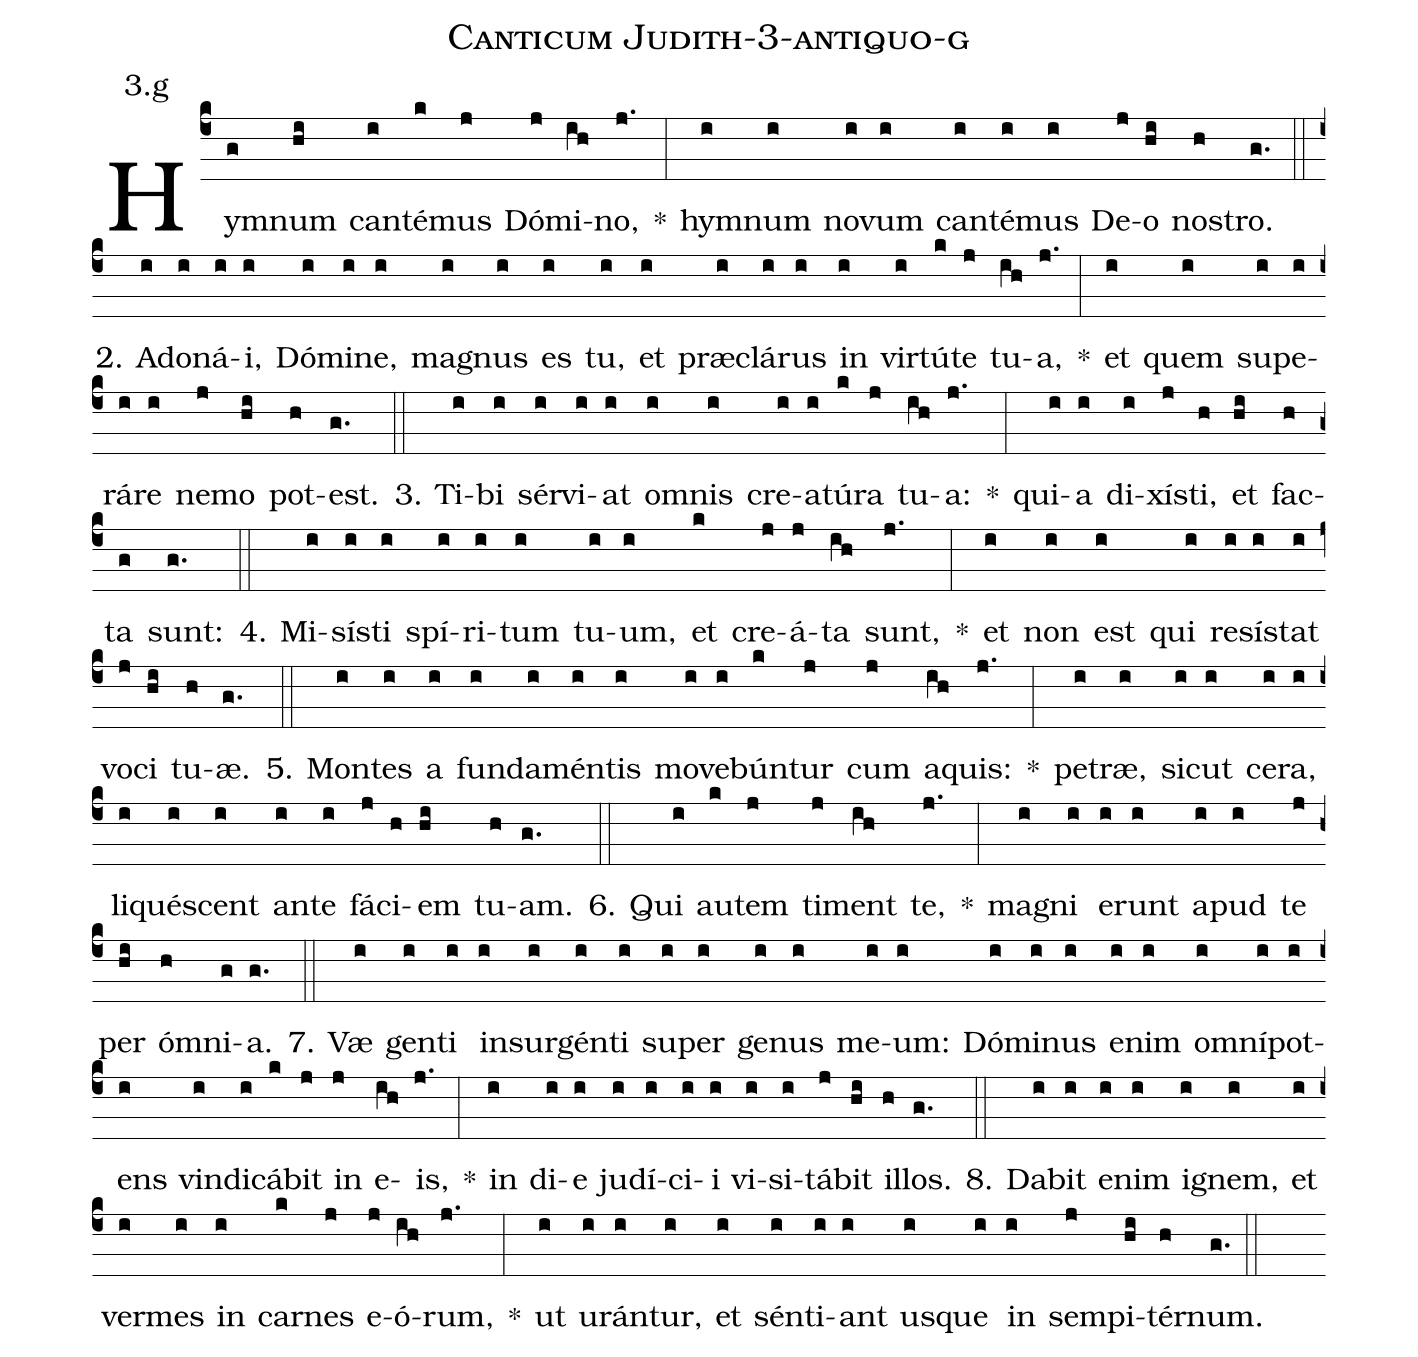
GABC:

name: Canticum Judith-3-antiquo-g;
annotation: 3.g;
%%
(c4)Hym(g)num(hi) can(i)té(k)mus(j) Dó(j)mi(ih)no,(j.) *(:) hym(i)num(i) no(i)vum(i) can(i)té(i)mus(i) De(j)o(hi) nos(h)tro.(g.) (::)
2. A(i)do(i)ná(i)i,(i) Dó(i)mi(i)ne,(i) ma(i)gnus(i) es(i) tu,(i) et(i) præ(i)clá(i)rus(i) in(i) vir(i)tú(k)te(j) tu(ih)a,(j.) *(:) et(i) quem(i) su(i)pe(i)rá(i)re(i) ne(j)mo(hi) pot(h)est.(g.) (::)
3. Ti(i)bi(i) sér(i)vi(i)at(i) om(i)nis(i) cre(i)a(i)tú(k)ra(j) tu(ih)a:(j.) *(:) qui(i)a(i) di(i)xís(j)ti,(h) et(hi) fac(h)ta(g) sunt:(g.) (::)
4. Mi(i)sís(i)ti(i) spí(i)ri(i)tum(i) tu(i)um,(i) et(k) cre(j)á(j)ta(ih) sunt,(j.) *(:) et(i) non(i) est(i) qui(i) re(i)sís(i)tat(i) vo(j)ci(hi) tu(h)æ.(g.) (::)
5. Mon(i)tes(i) a(i) fun(i)da(i)mén(i)tis(i) mo(i)ve(i)bún(k)tur(j) cum(j) a(ih)quis:(j.) *(:) pe(i)træ,(i) sic(i)ut(i) ce(i)ra,(i) li(i)qué(i)scent(i) an(i)te(i) fá(j)ci(h)em(hi) tu(h)am.(g.) (::)
6. Qui(i) au(k)tem(j) ti(j)ment(ih) te,(j.) *(:) ma(i)gni(i) e(i)runt(i) a(i)pud(i) te(j) per(hi) óm(h)ni(g)a.(g.) (::)
7. Væ(i) gen(i)ti(i) in(i)sur(i)gén(i)ti(i) su(i)per(i) ge(i)nus(i) me(i)um:(i) Dó(i)mi(i)nus(i) e(i)nim(i) om(i)ní(i)pot(i)ens(i) vin(i)di(i)cá(k)bit(j) in(j) e(ih)is,(j.) *(:) in(i) di(i)e(i) ju(i)dí(i)ci(i)i(i) vi(i)si(i)tá(j)bit(hi) il(h)los.(g.) (::)
8. Da(i)bit(i) e(i)nim(i) i(i)gnem,(i) et(i) ver(i)mes(i) in(i) car(k)nes(j) e(j)ó(ih)rum,(j.) *(:) ut(i) u(i)rán(i)tur,(i) et(i) sén(i)ti(i)ant(i) us(i)que(i) in(i) sem(j)pi(hi)tér(h)num.(g.) (::)
